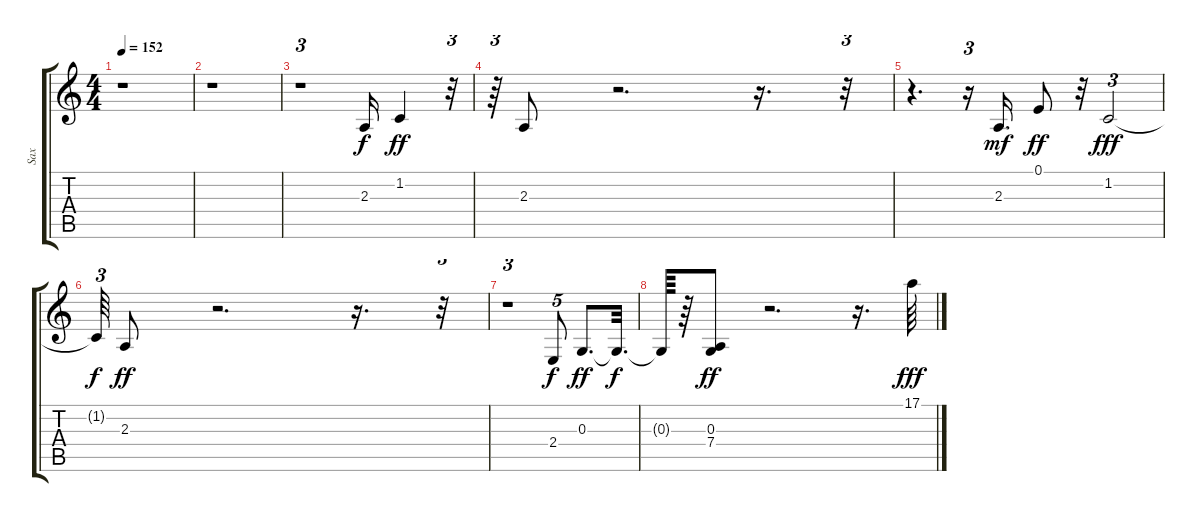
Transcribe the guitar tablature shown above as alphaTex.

\track ("Sax" "Sax") {instrument altosax}
\staff {score tabs}
\tuning (E4 B3 G3 D3 A2 E2) {hide}
\ts (4 4)
\tempo 152
\clef g2
\ks c
r.1{dy mp} |
r.1 |
r.1{tu (3 2)} 2.3.16{dy f} 1.2.4{dy ff} r.32{tu (3 2)} |
r.64{tu (3 2)} 2.3.8 r.2{d} r.16{d} r.32{tu (3 2)} |
r.4{d} r.16{tu (3 2)} 2.3.16{d dy mf} 0.1.8{dy ff} r.32 1.2.2{tu (3 2) dy fff} |
1.2{t}.64{tu (3 2) dy f} 2.3.8{dy ff} r.2{d} r.16{d} r.32{tu (3 2)} |
r.1{tu (3 2)} 2.4.8{tu (5 4) dy f} 0.3.8{d dy ff} 0.3{t}.32{d dy f} |
0.3{t}.64 r.64 (0.3 7.4).8{dy ff} r.2{d} r.16{d} 17.1.64{dy fff}
